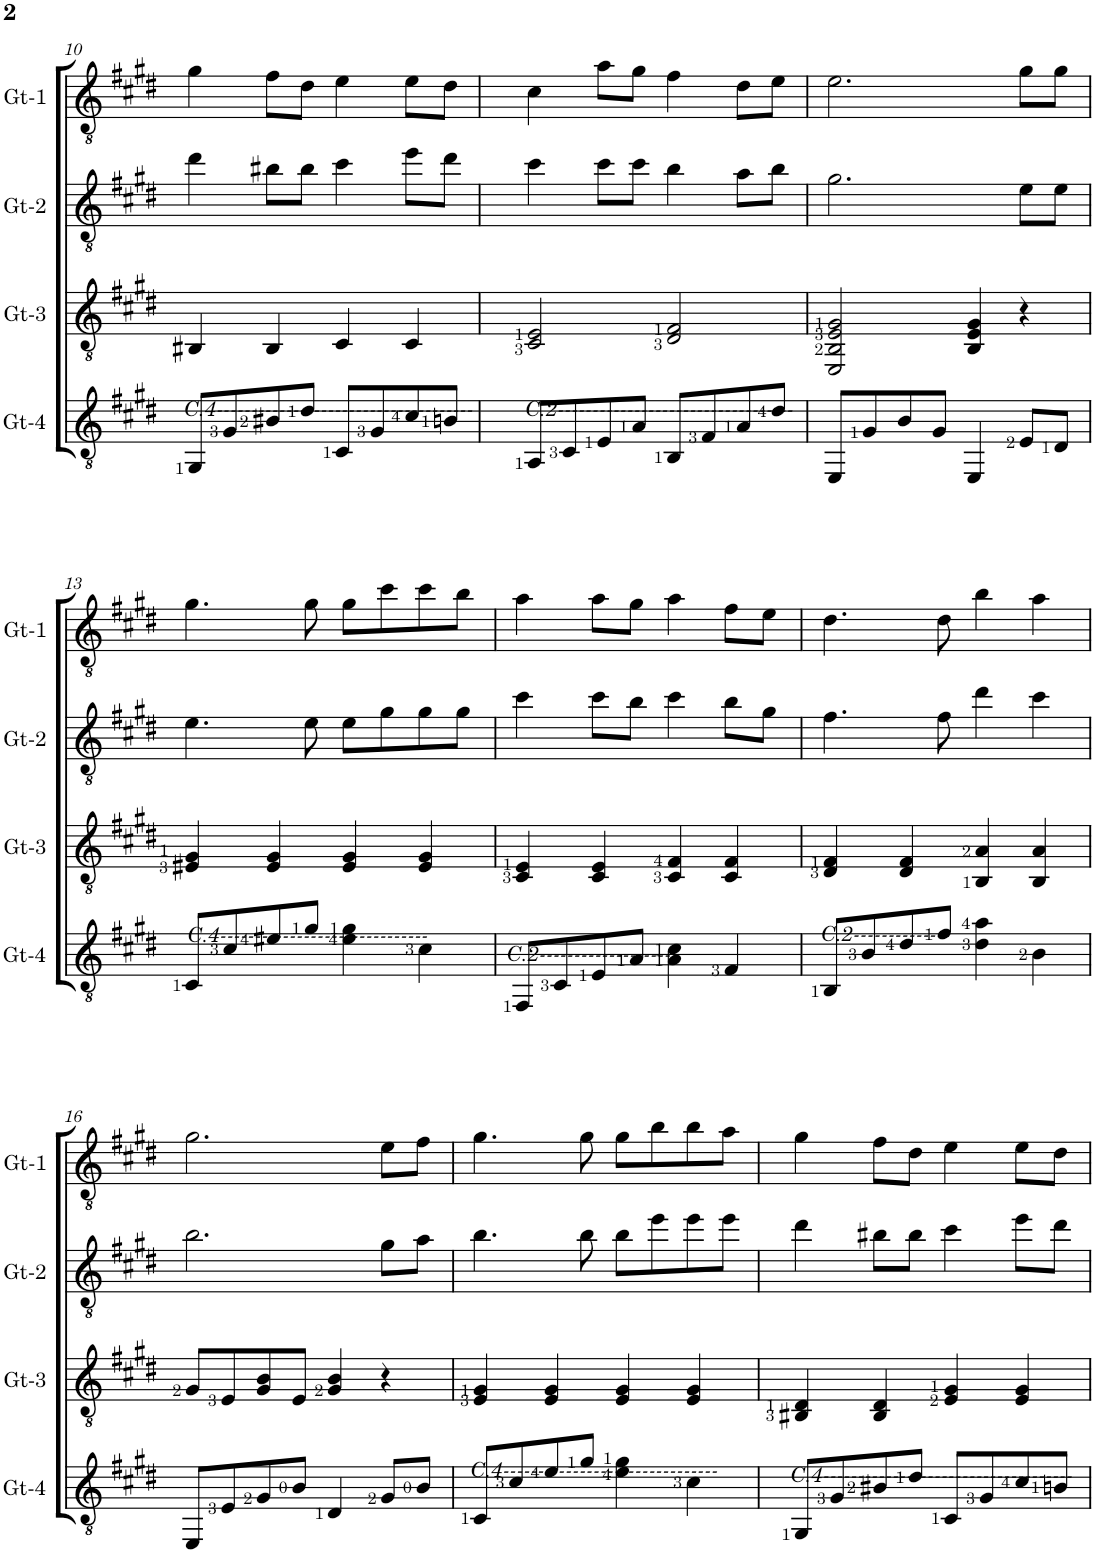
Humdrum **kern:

**kern	**kern	**kern	**kern
*part4	*part3	*part2	*part1
*staff4	*staff3	*staff2	*staff1
*I"Gt-4	*I"Gt-3	*I"Gt-2	*I"Gt-1
*I'Gt-4	*I'Gt-3	*I'Gt-2	*I'Gt-1
!!LO:PB:g=z
*clefGv2	*clefGv2	*clefGv2	*clefGv2
*k[f#c#g#d#]	*k[f#c#g#d#]	*k[f#c#g#d#]	*k[f#c#g#d#]
*M4/4	*M4/4	*M4/4	*M4/4
=10	=10	=10	=10
!LO:TX:b:i:t=C.4-------------------------------------	!	!	!
8GG#/L	4BB#X/	4dd#\	4g#\
8G#/	.	.	.
8B#X/	4BB#/	8b#X\L	8f#\L
8d#/J	.	8b#\J	8d#\J
8C#/L	4C#/	4cc#\	4e\
8G#/	.	.	.
8c#/	4C#/	8ee\L	8e\L
8Bn/J	.	8dd#\J	8d#\J
=11	=11	=11	=11
!LO:TX:b:i:t=C.2----------------------------------	!	!	!
8AA/L	2C#/ 2E/	4cc#\	4c#\
8C#/	.	.	.
8E/	.	8cc#\L	8a\L
8A/J	.	8cc#\J	8g#\J
8BB/L	2D#/ 2F#/	4b\	4f#\
8F#/	.	.	.
8A/	.	8a\L	8d#\L
8d#/J	.	8b\J	8e\J
=12	=12	=12	=12
8EE/L	2EE/ 2BB/ 2E/ 2G#/	2.g#\	2.e\
8G#/	.	.	.
8B/	.	.	.
8G#/J	.	.	.
4EE/	4BB/ 4E/ 4G#/	.	.
8E/L	4r	8e\L	8g#\L
8D#/J	.	8e\J	8g#\J
!!LO:LB:g=z
=13	=13	=13	=13
!LO:TX:b:i:t=C.4------------------------------	!	!	!
8C#/L	4E#X/ 4G#/	4.e\	4.g#\
8c#/	.	.	.
8e#X/	4E#/ 4G#/	.	.
8g#/J	.	8e\	8g#\
4e#\ 4g#\	4E#/ 4G#/	8e\L	8g#\L
.	.	8g#\	8cc#\
4c#\	4E#/ 4G#/	8g#\	8cc#\
.	.	8g#\J	8b\J
=14	=14	=14	=14
!LO:TX:b:i:t=C.2--------------------	!	!	!
8FF#/L	4C#/ 4E/	4cc#\	4a\
8C#/	.	.	.
8E/	4C#/ 4E/	8cc#\L	8a\L
8A/J	.	8b\J	8g#\J
4A\ 4c#\	4C#/ 4F#/	4cc#\	4a\
4F#/	4C#/ 4F#/	8b\L	8f#\L
.	.	8g#\J	8e\J
=15	=15	=15	=15
!LO:TX:b:i:t=C.2--------------	!	!	!
8BB/L	4D#/ 4F#/	4.f#\	4.d#\
8B/	.	.	.
8d#/	4D#/ 4F#/	.	.
8f#/J	.	8f#\	8d#\
4d#\ 4a\	4BB/ 4A/	4dd#\	4b\
4B\	4BB/ 4A/	4cc#\	4a\
!!LO:LB:g=z
=16	=16	=16	=16
8EE/L	8G#/L	2.b\	2.g#\
8E/	8E/	.	.
8G#/	8G#/ 8B/	.	.
8B/J	8E/J	.	.
4D#/	4G#/ 4B/	.	.
8G#/L	4r	8g#\L	8e\L
8B/J	.	8a\J	8f#\J
=17	=17	=17	=17
!LO:TX:b:i:t=C.4-------------------------------	!	!	!
8C#/L	4E/ 4G#/	4.b\	4.g#\
8c#/	.	.	.
8e/	4E/ 4G#/	.	.
8g#/J	.	8b\	8g#\
4e\ 4g#\	4E/ 4G#/	8b\L	8g#\L
.	.	8ee\	8b\
4c#\	4E/ 4G#/	8ee\	8b\
.	.	8ee\J	8a\J
=18	=18	=18	=18
!LO:TX:b:i:t=C.4------------------------------------	!	!	!
8GG#/L	4BB#X/ 4D#/	4dd#\	4g#\
8G#/	.	.	.
8B#X/	4BB#/ 4D#/	8b#X\L	8f#\L
8d#/J	.	8b#\J	8d#\J
8C#/L	4E/ 4G#/	4cc#\	4e\
8G#/	.	.	.
8c#/	4E/ 4G#/	8ee\L	8e\L
8Bn/J	.	8dd#\J	8d#\J
=	=	=	=
*-	*-	*-	*-
